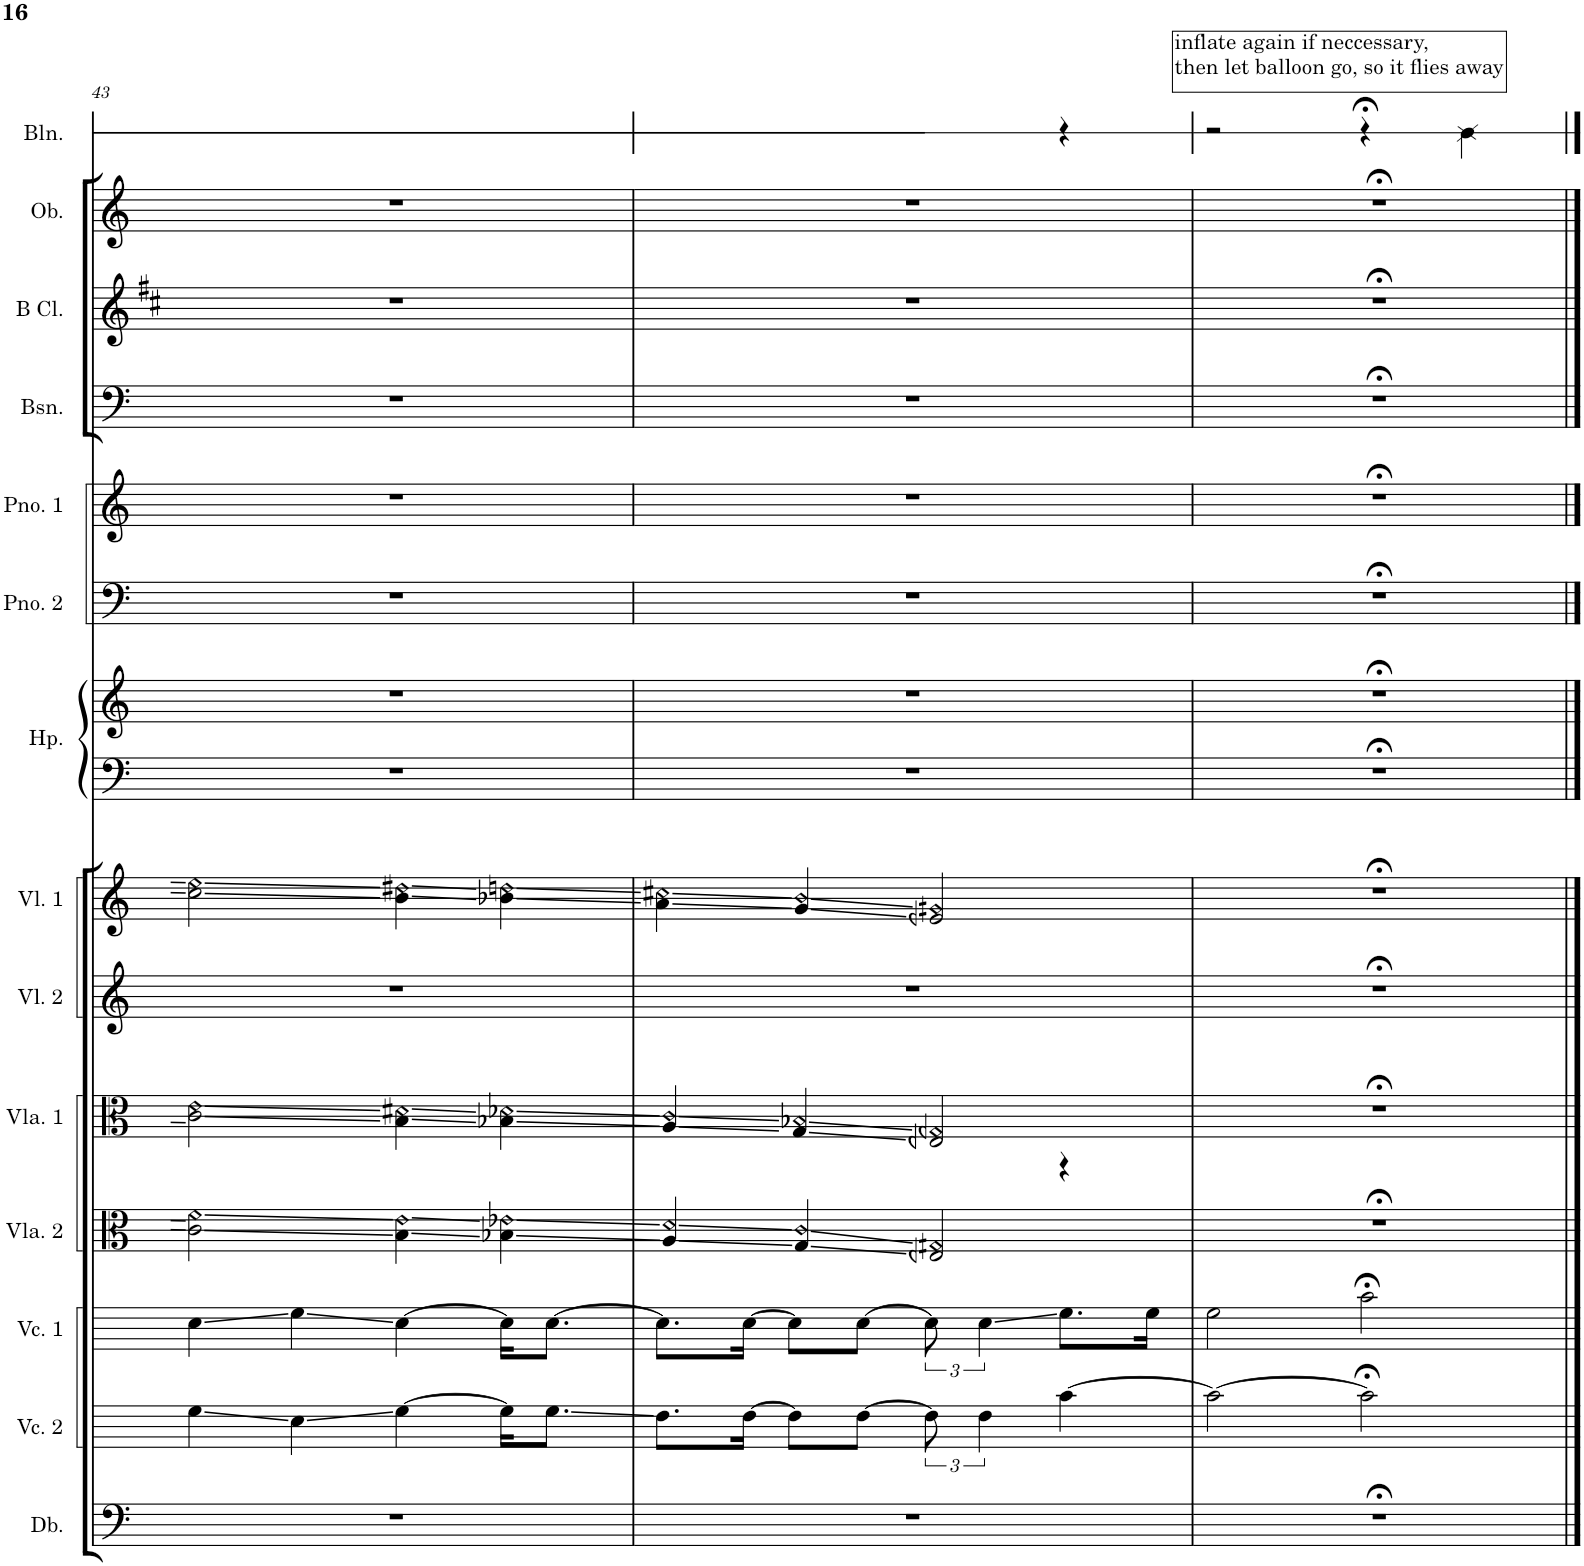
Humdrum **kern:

**kern	**kern	**kern	**kern	**kern	**kern	**kern	**kern	**kern	**kern	**kern	**kern	**kern	**kern	**kern	**kern
*part14	*part13	*part12	*part11	*part10	*part9	*part8	*part7	*part7	*part6	*part6	*part5	*part4	*part3	*part2	*part1
*staff16	*staff15	*staff14	*staff13	*staff12	*staff11	*staff10	*staff9	*staff8	*staff7	*staff6	*staff5	*staff4	*staff3	*staff2	*staff1
*I"Double Bass	*I"Violoncello 2	*I"Violoncello 1	*I"Viola 2	*I"Viola 1	*I"Violin 2	*I"Violin 1	*I"Harp	*	*I"Piano 1	*	*I"Bassoon	*I"Clarinet in B	*I"Oboe	*I"Balloon	*I"atmen
*I'Db.	*I'Vc. 2	*I'Vc. 1	*I'Vla. 2	*I'Vla. 1	*I'Vl. 2	*I'Vl. 1	*I'Hp.	*	*I'Pno. 1	*	*I'Bsn.	*	*I'Ob.	*I'Bln.	*
!!LO:PB:g=z
*clefF4	*clefG2	*clefG2	*clefC3	*clefC3	*clefG2	*clefG2	*clefF4	*clefG2	*clefF4	*clefG2	*clefC3	*clefG2	*clefG2	*clefG2	*clefG2
*Trd7c12	*	*	*	*	*	*	*	*	*	*	*	*Trd1c2	*	*Trd-7c-12	*
*k[]	*k[]	*k[]	*k[]	*k[]	*k[]	*k[]	*k[]	*k[]	*k[]	*k[]	*k[]	*k[f#c#]	*k[]	*k[]	*k[]
*M4/4	*M4/4	*M4/4	*M4/4	*M4/4	*M4/4	*M4/4	*M4/4	*M4/4	*M4/4	*M4/4	*M4/4	*M4/4	*M4/4	*M4/4	*M4/4
=43	=43	=43	=43	=43	=43	=43	=43	=43	=43	=43	=43	=43	=43	=43	=43
*	*^	*^	*	*^	*	*	*	*	*	*	*	*	*	*	*
!	!	!	!	!	!LO:N:n=2:head=open	!LO:N:n=2:head=open	!LO:N:head=open	!	!LO:N:n=2:head=open	!	!	!	!	!	!	!	!	!
*	*	*	*	*	*^	*	*	*	*^	*	*	*	*	*	*	*	*	*
1r	4ee\	4b	4cc\	4b	2c\ 2f\	2ccc	2c\ 2e\	2eee	1r	2cc\ 2ee\	2eeee	1r	1r	1r	1r	1r	1r	1r	2.ff	1r
.	4cc\	2.ryy	4ee\	2.ryy	.	.	.	.	.	.	.	.	.	.	.	.	.	.	.	.
!	!	!	!	!	!LO:N:n=2:head=open	!	!LO:N:n=2:head=open	!	!	!LO:N:n=2:head=open	!	!	!	!	!	!	!	!	!	!
.	[4ee\	.	[4cc\	.	4B\ 4e\	4bb	4B\ 4d#X\	4ddd#X	.	4b\ 4dd#X\	4dddd#X	.	.	.	.	.	.	.	.	.
!	!	!	!	!	!LO:N:n=2:head=open	!	!LO:N:n=2:head=open	!	!	!LO:N:n=2:head=open	!	!	!	!	!	!	!	!	!	!
.	16ee\KL]	.	16cc\KL]	.	4B-X\ 4e-X\	4bb-X	4B-X\ 4d-X\	4fff	.	4b-X\ 4ddn\	4ddddn	.	.	.	.	.	.	.	4ff	.
.	8.ee\J	.	[8.cc\J	.	.	.	.	.	.	.	.	.	.	.	.	.	.	.	.	.
*	*v	*v	*	*	*	*	*	*	*	*	*	*	*	*	*	*	*	*	*	*
*	*	*v	*v	*	*	*	*	*	*	*	*	*	*	*	*	*	*	*	*
=44-	=44-	=44-	=44-	=44-	=44-	=44-	=44-	=44-	=44-	=44-	=44-	=44-	=44-	=44-	=44-	=44-	=44-	=44-
!	!	!	!LO:N:n=2:head=open	!	!LO:N:n=2:head=open	!	!	!LO:N:n=2:head=open	!	!	!	!	!	!	!	!	!	!
1r	8.dd\L	8.cc\L]	4A/ 4d/	4aa	4A/ 4c/	4eee	1r	4a\ 4cc#X\	4cccc#X	1r	1r	1r	1r	1r	1r	1r	2ff	1r
.	[16dd\Jk	[16cc\Jk	.	.	.	.	.	.	.	.	.	.	.	.	.	.	.	.
!	!	!	!LO:N:n=2:head=open	!	!LO:N:n=2:head=open	!	!	!LO:N:n=2:head=open	!	!	!	!	!	!	!	!	!	!
.	8dd\L]	8cc\L]	4G/ 4c/	4gg	4G/ 4B-X/	4ddd	.	4g/ 4b/	4bbb	.	.	.	.	.	.	.	.	.
.	[8dd\J	[8cc\J	.	.	.	.	.	.	.	.	.	.	.	.	.	.	.	.
!	!	!	!LO:N:n=2:head=open	!	!LO:N:n=2:head=open	!	!	!LO:N:n=2:head=open	!LO:N:head=open	!	!	!	!	!	!	!	!	!
.	12dd\]	12cc\]	2En/ 2Gn/	2bbn	2En/ 2Gn/	4bbn	.	2en/ 2gn/	2gggn	.	.	.	.	.	.	.	4ff	.
.	6dd\	6cc\	.	.	.	.	.	.	.	.	.	.	.	.	.	.	.	.
.	[4aa\	8.ee\L	.	.	.	4r	.	.	.	.	.	.	.	.	.	.	4r	.
.	.	16ee\Jk	.	.	.	.	.	.	.	.	.	.	.	.	.	.	.	.
*	*	*	*v	*v	*	*	*	*v	*v	*	*	*	*	*	*	*	*	*
*	*	*	*	*v	*v	*	*	*	*	*	*	*	*	*	*	*
=45	=45	=45	=45	=45	=45	=45	=45	=45	=45	=45	=45	=45	=45	=45	=45
!	!	!	!	!	!	!	!	!	!	!	!	!	!	!LO:TX:a:t=inflate again if neccessary,	!
!	!	!	!	!	!	!	!	!	!	!	!	!	!	!LO:TX:a:t=then let balloon go, so it flies away	!
1r;<	2aa\_	2ee\	1r;<	1r;<	1r;<	1r;<	1r;<	1r;<	1r;<	1r;<	1r;<	1r;<	1r;<	2r	1r
.	2aa;<\]	2aa;<\	.	.	.	.	.	.	.	.	.	.	.	4r;<	.
.	.	.	.	.	.	.	.	.	.	.	.	.	.	4ff\	.
=-	=-	=-	=-	=-	=-	=-	=-	=-	=-	=-	=-	=-	=-	=-	=-
*-	*-	*-	*-	*-	*-	*-	*-	*-	*-	*-	*-	*-	*-	*-	*-
